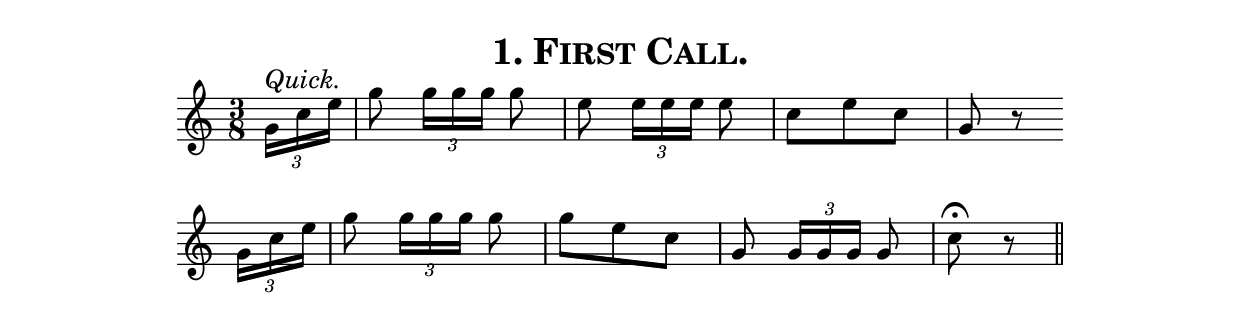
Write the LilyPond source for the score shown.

\version "2.8"
\paper{ line-width=15\cm indent=0\mm }

\header{ tagline="" title=\markup \smallCaps "1. First Call." }

tempomark = s1*0^\markup { \large { \italic Quick. } }

\score {
 \new Staff \relative c'' {
  \set Staff.midiInstrument = #"trumpet"
  \set Score.barNumberVisibility = ##f
  \clef treble
  \key c \major
  \autoBeamOff
  \time 3/8
  \tempomark

  \partial 8
  \times 2/3 { g16[ c e] } |
  g8 \times 2/3 { g16[ g g] } g8 |
  e8 \times 2/3 { e16[ e e] } e8 |
  c[ e c] | g r \bar "" \break

  \times 2/3 { g16[ c e] } |
  g8 \times 2/3 { g16[ g g] } g8 | g[ e c] |
  g8 \times 2/3 { g16[ g g] } g8 | c\fermata r \bar "||"

 }
 \layout { }
 \midi { \tempo 4=100 }
}
